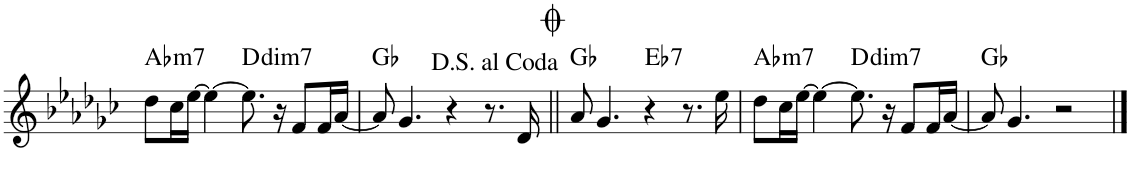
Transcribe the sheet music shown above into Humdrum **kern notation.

**kern	**harte
*part1	*part1
*staff1	*
*I"Piano	*
*I'Pno.	*
!!LO:PB:g=z
*clefG2	*
*k[b-e-a-d-g-c-]	*
*M4/4	*
=26	=26
!	!LO:H:kt=m7
8dd-\L	Ab:min7
16cc-\L	.
[16ee-\JJ	.
4ee-\_	.
!	!LO:H:kt=dim7
8.ee-\]	D:dim7
16r	.
8f/L	.
16f/L	.
[16a-/JJ	.
=27	=27
8a-/]	Gb:maj
4.g-/	.
4r	.
8.r	.
16d-/	.
=28||	=28||
8a-/	Gb:maj
4.g-/	.
!	!LO:H:kt=7
4r	Eb:7
8.r	.
16ee-\	.
=29	=29
!	!LO:H:kt=m7
8dd-\L	Ab:min7
16cc-\L	.
[16ee-\JJ	.
4ee-\_	.
!	!LO:H:kt=dim7
8.ee-\]	D:dim7
16r	.
8f/L	.
16f/L	.
[16a-/JJ	.
=30	=30
8a-/]	Gb:maj
4.g-/	.
2r	.
==	==
*-	*-
